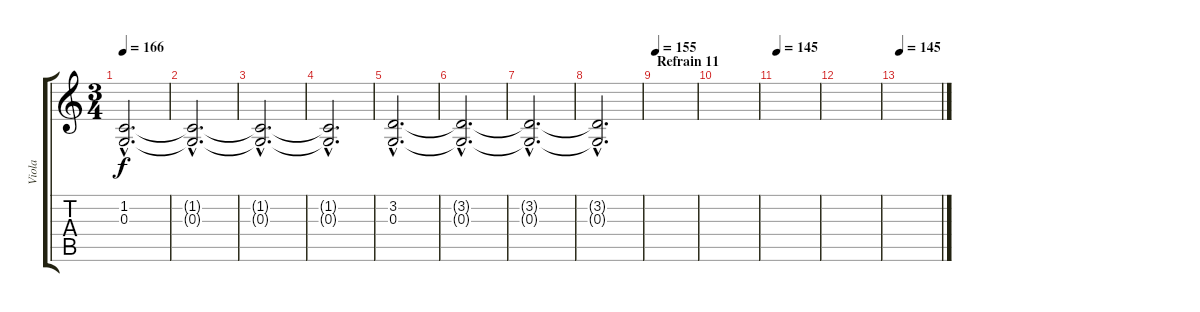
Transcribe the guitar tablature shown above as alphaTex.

\track ("Viola" "Viola") {instrument viola}
\staff {score tabs}
\tuning (E4 B3 G3 D3 A2 E2) {hide}
\ts (3 4)
\tempo 166
\clef g2
\ks c
(1.2{hac} 0.3{hac}).2{d dy f} |
(1.2{hac t} 0.3{hac t}).2{d} |
(1.2{hac t} 0.3{hac t}).2{d} |
(1.2{hac t} 0.3{hac t}).2{d} |
(3.2{hac} 0.3{hac}).2{d} |
(3.2{hac t} 0.3{hac t}).2{d} |
(3.2{hac t} 0.3{hac t}).2{d} |
(3.2{hac t} 0.3{hac t}).2{d} |
\section ("" "Refrain 11")
\tempo 155
|
|
\tempo 145
|
|
\tempo 145
